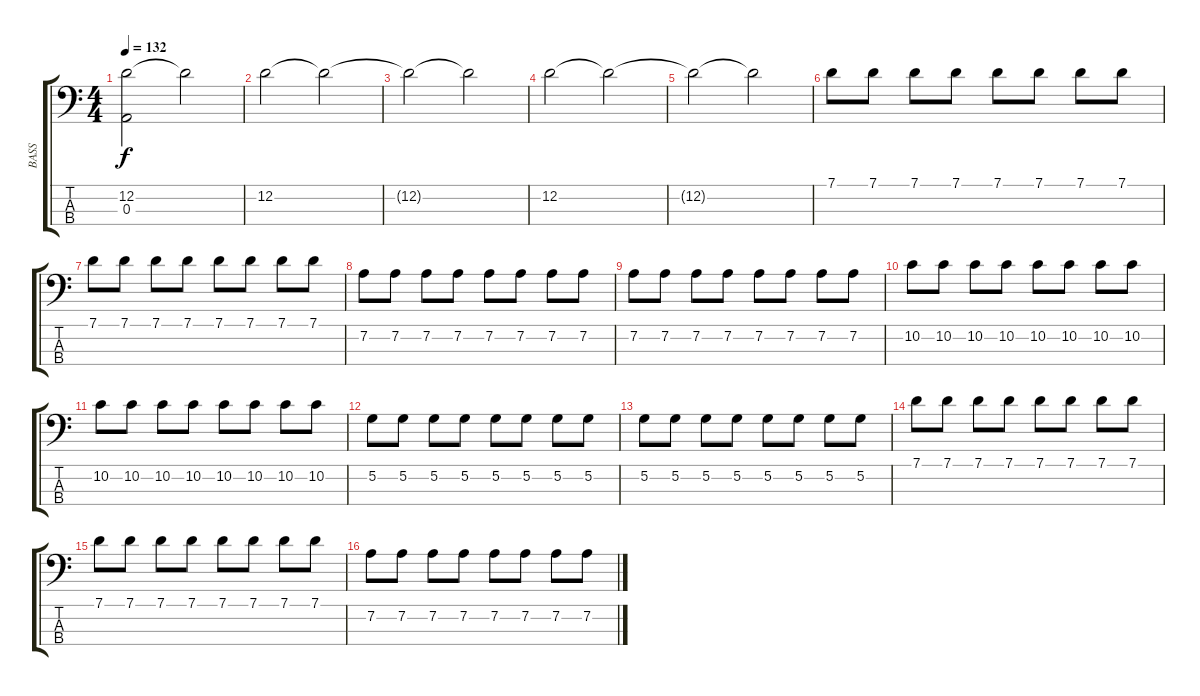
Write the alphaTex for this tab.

\track ("BASS" "BASS") {instrument electricbassfinger}
\staff {score tabs}
\tuning (G2 D2 A1 E1) {hide}
\ts (4 4)
\tempo 132
\clef f4
\ks c
(12.2{t} 0.3).2{dy f} 12.2{t}.2 |
12.2.2 12.2{t}.2 |
12.2{t}.2 12.2{t}.2 |
12.2.2 12.2{t}.2 |
12.2{t}.2 12.2{t}.2 |
7.1.8 7.1.8 7.1.8 7.1.8 7.1.8 7.1.8 7.1.8 7.1.8 |
7.1.8 7.1.8 7.1.8 7.1.8 7.1.8 7.1.8 7.1.8 7.1.8 |
7.2.8 7.2.8 7.2.8 7.2.8 7.2.8 7.2.8 7.2.8 7.2.8 |
7.2.8 7.2.8 7.2.8 7.2.8 7.2.8 7.2.8 7.2.8 7.2.8 |
10.2.8 10.2.8 10.2.8 10.2.8 10.2.8 10.2.8 10.2.8 10.2.8 |
10.2.8 10.2.8 10.2.8 10.2.8 10.2.8 10.2.8 10.2.8 10.2.8 |
5.2.8 5.2.8 5.2.8 5.2.8 5.2.8 5.2.8 5.2.8 5.2.8 |
5.2.8 5.2.8 5.2.8 5.2.8 5.2.8 5.2.8 5.2.8 5.2.8 |
7.1.8 7.1.8 7.1.8 7.1.8 7.1.8 7.1.8 7.1.8 7.1.8 |
7.1.8 7.1.8 7.1.8 7.1.8 7.1.8 7.1.8 7.1.8 7.1.8 |
7.2.8 7.2.8 7.2.8 7.2.8 7.2.8 7.2.8 7.2.8 7.2.8
